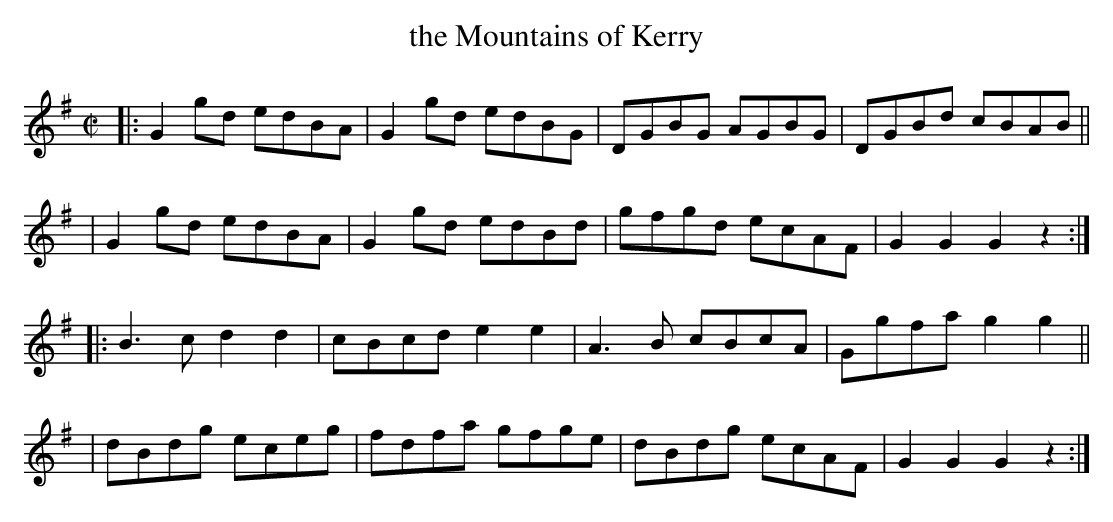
X:1
T: the Mountains of Kerry
M: C|
L: 1/8
K: G
|: G2gd edBA | G2gd edBG | DGBG AGBG | DGBd cBAB ||
|  G2gd edBA | G2gd edBd | gfgd ecAF | G2G2G2 z2 :|
|: B3c  d2d2 | cBcd e2e2 | A3B  cBcA | Ggfa g2g2 ||
|  dBdg eceg | fdfa gfge | dBdg ecAF | G2G2G2 z2 :|
